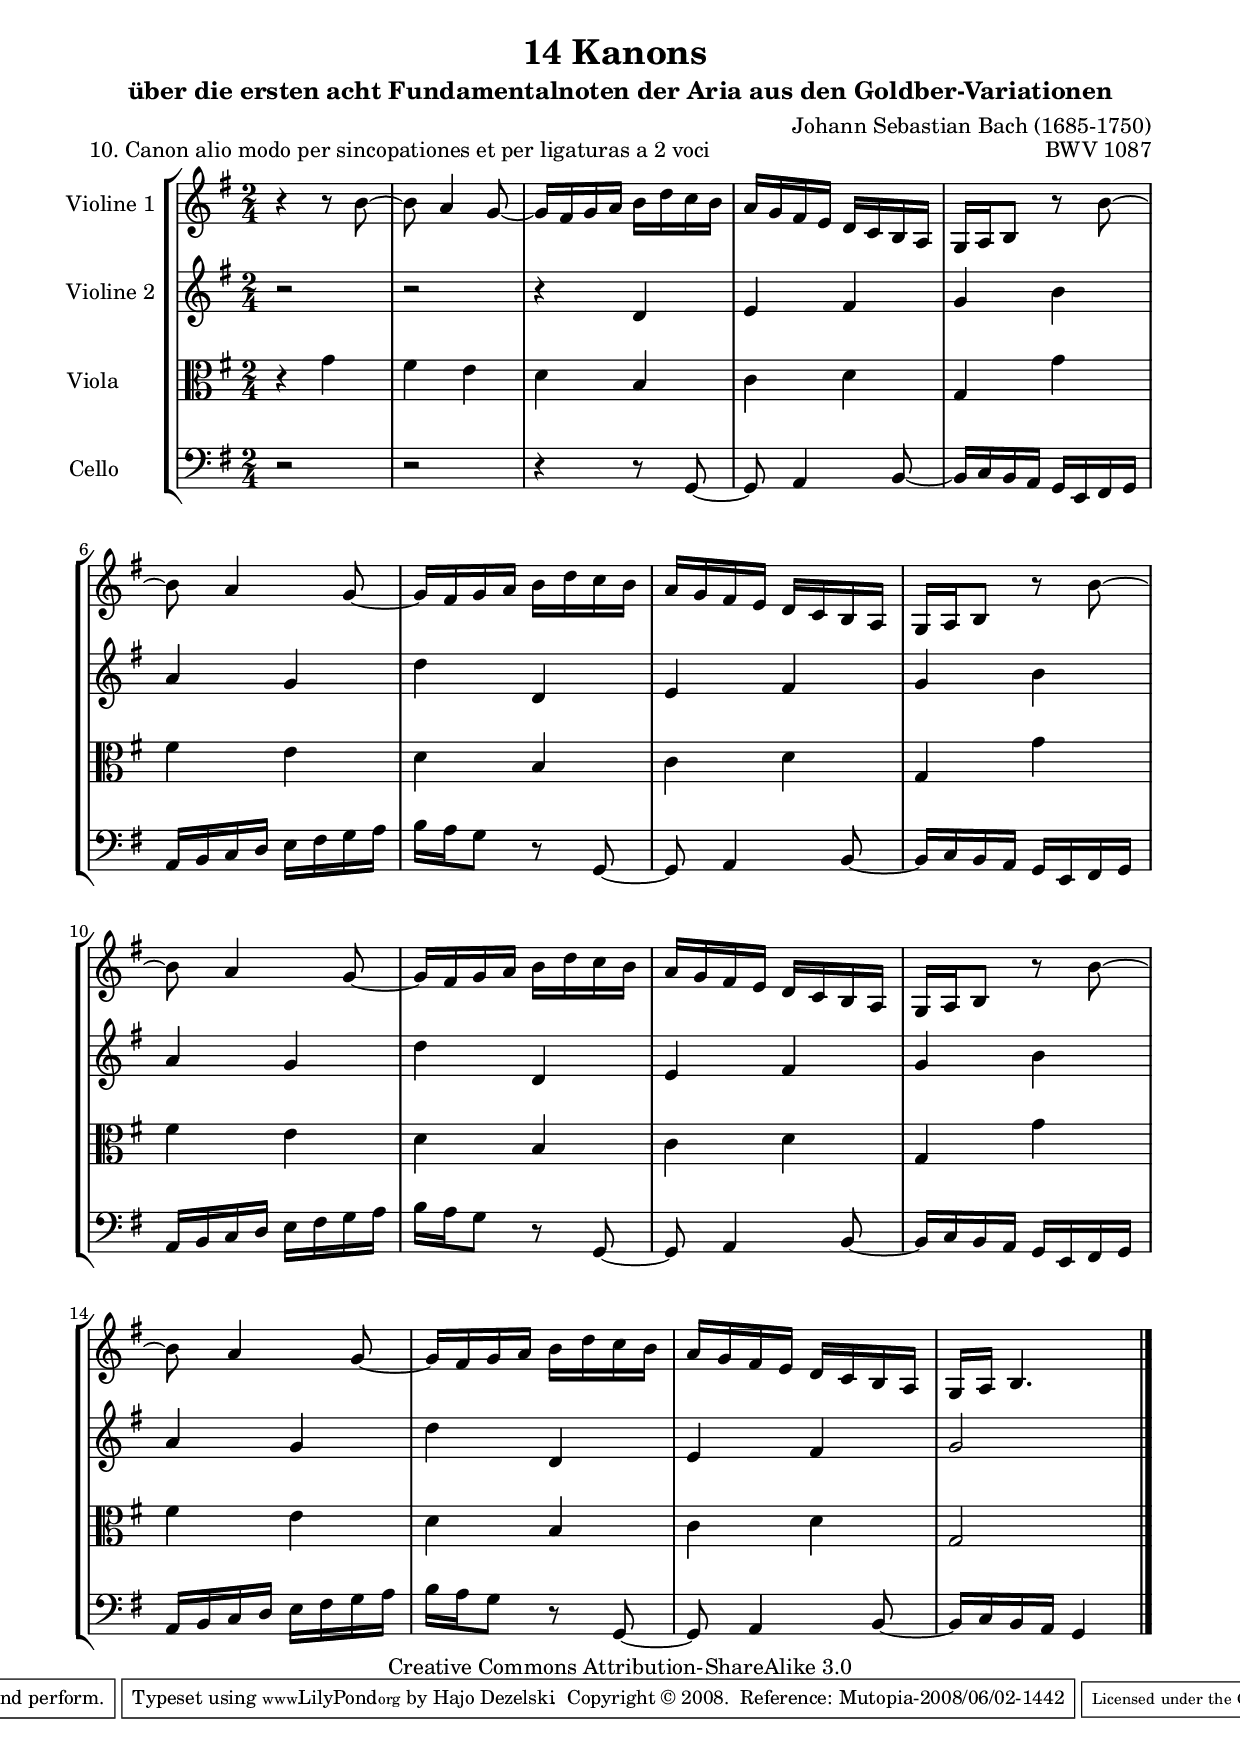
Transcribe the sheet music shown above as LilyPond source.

\version "2.11.46"

\paper {
    page-top-space = #0.0
    %indent = 0.0
    line-width = 18.0\cm
    ragged-bottom = ##f
    ragged-last-bottom = ##f
}

% #(set-default-paper-size "a4")

#(set-global-staff-size 19)

\header {
        title = "14 Kanons "
        subtitle = "über die ersten acht Fundamentalnoten der Aria aus den Goldber-Variationen"
        piece = "10. Canon alio modo per sincopationes et per ligaturas a 2 voci "
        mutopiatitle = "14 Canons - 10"
        composer = "Johann Sebastian Bach (1685-1750)"
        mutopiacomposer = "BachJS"
        opus = "BWV 1087"
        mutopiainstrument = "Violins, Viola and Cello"
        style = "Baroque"
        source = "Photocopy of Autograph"
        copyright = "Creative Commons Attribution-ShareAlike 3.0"
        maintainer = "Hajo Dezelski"
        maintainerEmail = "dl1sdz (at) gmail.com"
	
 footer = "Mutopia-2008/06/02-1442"
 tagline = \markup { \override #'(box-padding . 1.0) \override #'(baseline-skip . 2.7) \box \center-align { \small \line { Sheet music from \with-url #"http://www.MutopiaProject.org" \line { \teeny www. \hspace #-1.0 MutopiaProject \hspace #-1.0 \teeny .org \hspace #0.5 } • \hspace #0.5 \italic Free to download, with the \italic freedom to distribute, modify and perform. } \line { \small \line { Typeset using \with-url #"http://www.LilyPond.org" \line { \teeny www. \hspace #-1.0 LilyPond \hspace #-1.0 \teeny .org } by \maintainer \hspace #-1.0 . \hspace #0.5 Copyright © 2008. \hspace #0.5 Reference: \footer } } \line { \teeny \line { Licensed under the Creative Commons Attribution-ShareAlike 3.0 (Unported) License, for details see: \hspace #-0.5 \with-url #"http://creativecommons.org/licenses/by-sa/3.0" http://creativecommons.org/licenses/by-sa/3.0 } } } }
}

global= {
       \time 2/4
       \key g \major
     }

    violinOne = \new Voice { \relative b'{
       \set Staff.instrumentName = "Violine 1 "
       \set Staff.midiInstrument = "violin"
       r4 r8 b8 ~ | % 1
       b8 a4 g8 ~ | % 2
       g16 [ fis g a ] b [ d c b ]  | % 3
       a16 [ g fis e ] d [ c b a ]  | % 4
       g16 [ a b8 ] r8 b'8 ~ | % 5
       b8 a4 g8 ~ | % 6
       g16 [ fis g a ] b [ d c b ]  | % 7
       a16 [ g fis e ] d [ c b a ]  | % 8
       g16 [ a b8 ] r8 b'8 ~ | % 9
       b8 a4 g8 ~ | % 10
       g16 [ fis g a ] b [ d c b ]  | % 11
       a16 [ g fis e ] d [ c b a ]  | % 12
       g16 [ a b8 ] r8 b'8 ~ | % 13
       b8 a4 g8 ~ | % 14
       g16 [ fis g a ] b [ d c b ]  | % 15
       a16 [ g fis e ] d [ c b a ]  | % 16
       g16 [ a ] b4. \bar "|." }}

     violinTwo = \new Voice { \relative d'{
       \set Staff.instrumentName = "Violine 2 "
       \set Staff.midiInstrument = "violin"
       r2 | % 1
       r2 | % 2
       r4 d4 | % 3
       e4 fis | % 4
       g4 b | % 5
       a4 g | % 6
       d'4 d, | % 7
       e4 fis | % 8
       g4 b | % 9
       a4 g | % 10
       d'4 d, | % 11
       e4 fis | % 12
       g4 b | % 13
       a4 g | % 14
       d'4 d, | % 15
       e4 fis | % 16
     	g2  \bar "|." }}
 

     viola = \new Voice { \relative c'' {
       \set Staff.instrumentName = "Viola       "
       \set Staff.midiInstrument = "viola"
       \clef alto
        r4 g4 | % 1
	fis4 e | % 2
	d4 b | % 3
	c4 d | % 4
	g,4 g'4 | % 5
	fis4 e | % 6
	d4 b | % 7
	c4 d | % 8
	g,4 g'4 | % 9
	fis4 e | % 10
	d4 b | % 11
	c4 d | % 12
	g,4 g'4 | % 13
	fis4 e | % 14
	d4 b | % 15
	c4 d | % 16
	g,2 \bar "|." }}

     cello = \new Voice { \relative g {
       \set Staff.instrumentName = "Cello       "
       \set Staff.midiInstrument = "cello"
       \clef bass
       r2 | % 1
       r2 | % 2
       r4 r8 g,8 ~ | % 3
       g8 a4 b8 ~ | % 4
       b16 [ c b a ] g [ e fis g ]  | % 5
       a16 [ b c d ] e [ fis g a ] | % 6
       b16 [ a g8 ] r8 g,8 ~ | % 7
       g8 a4 b8 ~ | % 8
       b16 [ c b a ] g [ e fis g ]  | % 9
       a16 [ b c d ] e [ fis g a ] | % 10
       b16 [ a g8 ] r8 g,8 ~ | % 11
       g8 a4 b8 ~ | % 12
       b16 [ c b a ] g [ e fis g ]  | % 13
       a16 [ b c d ] e [ fis g a ] | % 14
       b16 [ a g8 ] r8 g,8 ~ | % 15
       g8 a4 b8 ~ | % 16
       b16 [ c b a ] g4 \bar "|."}}

     \score {
        \new StaffGroup <<
           \new Staff << \global \violinOne >>
           \new Staff << \global \violinTwo >>
           \new Staff << \global \viola >>
           \new Staff << \global \cello >>
        >>
        \layout { }
        \midi { }
     }
